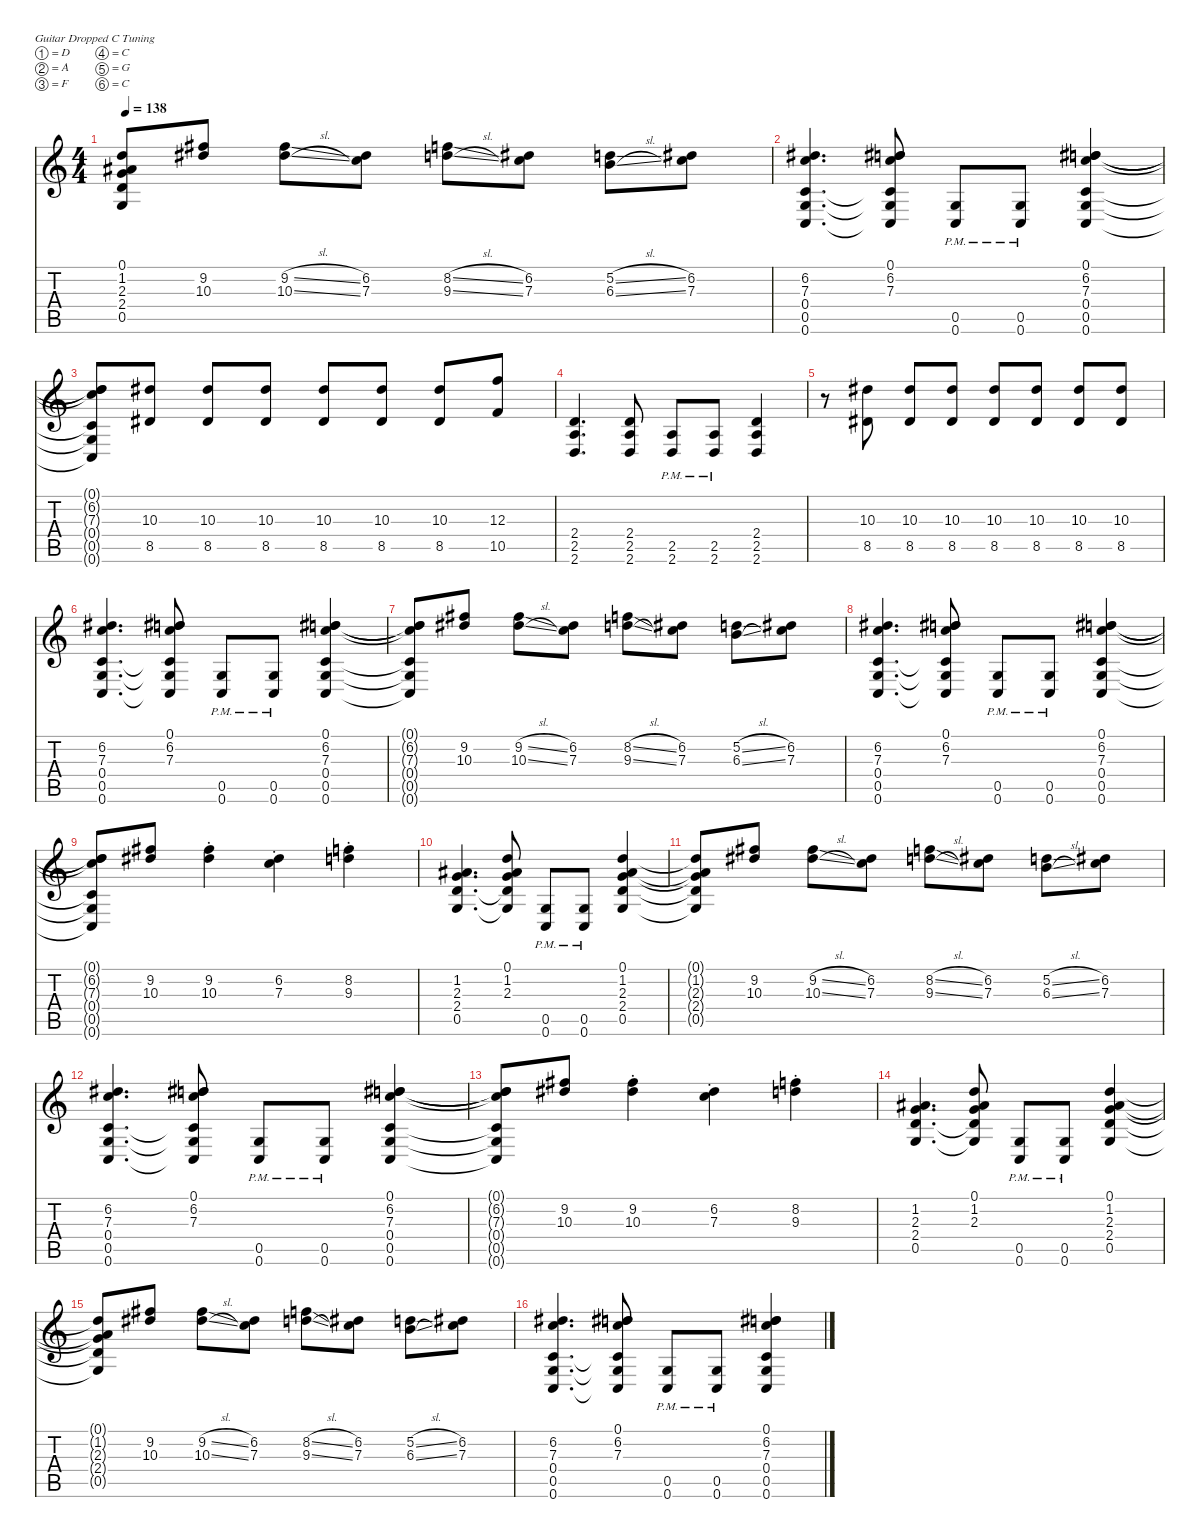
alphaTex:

\defaultSystemsLayout 4
\hideDynamics
\bracketExtendMode nobrackets
\singleTrackTrackNamePolicy hidden
\multiTrackTrackNamePolicy hidden
\otherSystemsTrackNameOrientation horizontal
\track ("Right Guitar " "dist.guit.") {instrument distortionguitar}
\staff {score tabs}
\tuning (D4 A3 F3 C3 G2 C2)
\ts (4 4)
\tempo 138
\clef g2
\ks c
(0.1{t} 1.2{t acc #} 2.3{t} 2.4{t} 0.5{t}).8{dy f beam Up} (9.2{acc #} 10.3{acc #}).8{beam Up} (9.2{sl acc #} 10.3{sl acc #}).8{beam Down} (6.2{acc #} 7.3).8{beam Down} (8.2{sl} 9.3{sl}).8{beam Down} (6.2{acc #} 7.3).8{beam Down} (5.2{sl} 6.3{sl}).8{beam Down} (6.2{acc #} 7.3).8{beam Down} |
(6.2{acc #} 7.3 0.4 0.5 0.6).4{d beam Up} (0.1 6.2{acc #} 7.3 0.4{t} 0.5{t} 0.6{t}).8{beam Up} (0.5{pm} 0.6{pm}).8{beam Up} (0.5{pm} 0.6{pm}).8{beam Up} (0.1 6.2{acc #} 7.3 0.4 0.5 0.6).4{beam Up} |
(0.1{t} 6.2{t acc #} 7.3{t} 0.4{t} 0.5{t} 0.6{t}).8{beam Up} (10.3{acc #} 8.5{acc #}).8{beam Up} (10.3{acc #} 8.5{acc #}).8{beam Up} (10.3{acc #} 8.5{acc #}).8{beam Up} (10.3{acc #} 8.5{acc #}).8{beam Up} (10.3{acc #} 8.5{acc #}).8{beam Up} (10.3{acc #} 8.5{acc #}).8{beam Up} (12.3 10.5).8{beam Up} |
(2.4 2.5 2.6).4{d beam Up} (2.4 2.5 2.6).8{beam Up} (2.5{pm} 2.6{pm}).8{beam Up} (2.5{pm} 2.6{pm}).8{beam Up} (2.4 2.5 2.6).4{beam Up} |
r.8{beam Down} (10.3{acc #} 8.5{acc #}).8{beam Up} (10.3{acc #} 8.5{acc #}).8{beam Up} (10.3{acc #} 8.5{acc #}).8{beam Up} (10.3{acc #} 8.5{acc #}).8{beam Up} (10.3{acc #} 8.5{acc #}).8{beam Up} (10.3{acc #} 8.5{acc #}).8{beam Up} (10.3{acc #} 8.5{acc #}).8{beam Up} |
(6.2{acc #} 7.3 0.4 0.5 0.6).4{d beam Up} (0.1 6.2{acc #} 7.3 0.4{t} 0.5{t} 0.6{t}).8{beam Up} (0.5{pm} 0.6{pm}).8{beam Up} (0.5{pm} 0.6{pm}).8{beam Up} (0.1 6.2{acc #} 7.3 0.4 0.5 0.6).4{beam Up} |
(0.1{t} 6.2{t acc #} 7.3{t} 0.4{t} 0.5{t} 0.6{t}).8{beam Up} (9.2{acc #} 10.3{acc #}).8{beam Up} (9.2{sl acc #} 10.3{sl acc #}).8{beam Down} (6.2{acc #} 7.3).8{beam Down} (8.2{sl} 9.3{sl}).8{beam Down} (6.2{acc #} 7.3).8{beam Down} (5.2{sl} 6.3{sl}).8{beam Down} (6.2{acc #} 7.3).8{beam Down} |
(6.2{acc #} 7.3 0.4 0.5 0.6).4{d beam Up} (0.1 6.2{acc #} 7.3 0.4{t} 0.5{t} 0.6{t}).8{beam Up} (0.5{pm} 0.6{pm}).8{beam Up} (0.5{pm} 0.6{pm}).8{beam Up} (0.1 6.2{acc #} 7.3 0.4 0.5 0.6).4{beam Up} |
(0.1{t} 6.2{t acc #} 7.3{t} 0.4{t} 0.5{t} 0.6{t}).8{beam Up} (9.2{acc #} 10.3{acc #}).8{beam Up} (9.2{st acc #} 10.3{st acc #}).4{beam Down} (6.2{st acc #} 7.3{st}).4{beam Down} (8.2{st} 9.3{st}).4{beam Down} |
(1.2{acc #} 2.3 2.4 0.5).4{d beam Up} (0.1 1.2{acc #} 2.3 2.4{t} 0.5{t}).8{beam Up} (0.5{pm} 0.6{pm}).8{beam Up} (0.5{pm} 0.6{pm}).8{beam Up} (0.1 1.2{acc #} 2.3 2.4 0.5).4{beam Up} |
(0.1{t} 1.2{t acc #} 2.3{t} 2.4{t} 0.5{t}).8{beam Up} (9.2{acc #} 10.3{acc #}).8{beam Up} (9.2{sl acc #} 10.3{sl acc #}).8{beam Down} (6.2{acc #} 7.3).8{beam Down} (8.2{sl} 9.3{sl}).8{beam Down} (6.2{acc #} 7.3).8{beam Down} (5.2{sl} 6.3{sl}).8{beam Down} (6.2{acc #} 7.3).8{beam Down} |
(6.2{acc #} 7.3 0.4 0.5 0.6).4{d beam Up} (0.1 6.2{acc #} 7.3 0.4{t} 0.5{t} 0.6{t}).8{beam Up} (0.5{pm} 0.6{pm}).8{beam Up} (0.5{pm} 0.6{pm}).8{beam Up} (0.1 6.2{acc #} 7.3 0.4 0.5 0.6).4{beam Up} |
(0.1{t} 6.2{t acc #} 7.3{t} 0.4{t} 0.5{t} 0.6{t}).8{beam Up} (9.2{acc #} 10.3{acc #}).8{beam Up} (9.2{st acc #} 10.3{st acc #}).4{beam Down} (6.2{st acc #} 7.3{st}).4{beam Down} (8.2{st} 9.3{st}).4{beam Down} |
(1.2{acc #} 2.3 2.4 0.5).4{d beam Up} (0.1 1.2{acc #} 2.3 2.4{t} 0.5{t}).8{beam Up} (0.5{pm} 0.6{pm}).8{beam Up} (0.5{pm} 0.6{pm}).8{beam Up} (0.1 1.2{acc #} 2.3 2.4 0.5).4{beam Up} |
(0.1{t} 1.2{t acc #} 2.3{t} 2.4{t} 0.5{t}).8{beam Up} (9.2{acc #} 10.3{acc #}).8{beam Up} (9.2{sl acc #} 10.3{sl acc #}).8{beam Down} (6.2{acc #} 7.3).8{beam Down} (8.2{sl} 9.3{sl}).8{beam Down} (6.2{acc #} 7.3).8{beam Down} (5.2{sl} 6.3{sl}).8{beam Down} (6.2{acc #} 7.3).8{beam Down} |
(6.2{acc #} 7.3 0.4 0.5 0.6).4{d beam Up} (0.1 6.2{acc #} 7.3 0.4{t} 0.5{t} 0.6{t}).8{beam Up} (0.5{pm} 0.6{pm}).8{beam Up} (0.5{pm} 0.6{pm}).8{beam Up} (0.1 6.2{acc #} 7.3 0.4 0.5 0.6).4{beam Up}
